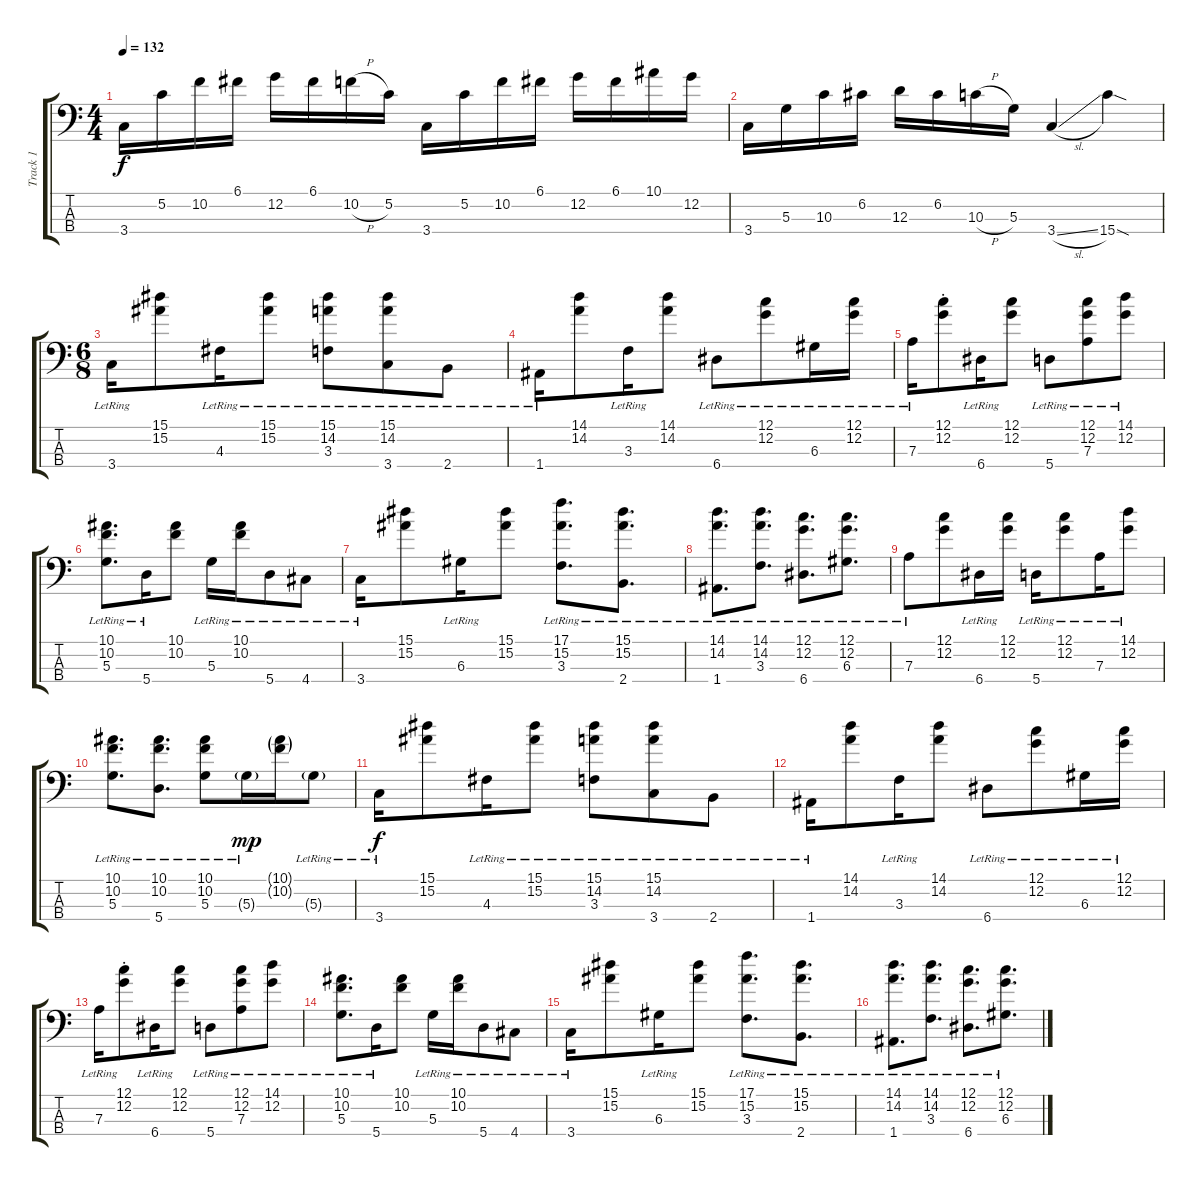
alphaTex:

\track ("Track 1" "Track 1") {instrument acousticguitarsteel}
\staff {score tabs}
\tuning (C3 G2 D2 A1) {hide}
\ts (4 4)
\tempo 132
\clef f4
\ks c
3.4.16{dy f} 5.2.16 10.2.16 6.1.16 12.2.16 6.1.16 10.2{h}.16 5.2.16 3.4.16 5.2.16 10.2.16 6.1.16 12.2.16 6.1.16 10.1.16 12.2.16 |
3.4.16 5.3.16 10.3.16 6.2.16 12.3.16 6.2.16 10.3{h}.16 5.3.16 3.4{sl}.4 15.4{sod}.4 |
\ts (6 8)
3.4{lr}.16 (15.1 15.2).8 4.3{lr}.16 (15.1{lr} 15.2{lr}).8 (15.1{lr} 14.2{lr} 3.3{lr}).8 (15.1{lr} 14.2{lr} 3.4{lr}).8 2.4{lr}.8 |
1.4{lr}.16 (14.1 14.2).8 3.3{lr}.16 (14.1 14.2).8 6.4{lr}.8 (12.1{lr} 12.2{lr}).8 6.3{lr}.16 (12.1{lr} 12.2{lr}).16 |
7.3{lr}.16 (12.1{st} 12.2{st}).8 6.4{lr}.16 (12.1 12.2).8 5.4{lr}.8 (12.1{lr} 12.2{lr} 7.3{lr}).8 (14.1{lr} 12.2{lr}).8 |
(10.1{lr} 10.2{lr} 5.3{lr}).8{d} 5.4{lr}.16 (10.1 10.2).8 5.3{lr}.16 (10.1{lr} 10.2{lr}).16 5.4{lr}.8 4.4{lr}.8 |
3.4{lr}.16 (15.1 15.2).8 6.3{lr}.16 (15.1 15.2).8 (17.1 15.2 3.3{lr}).8{d} (15.1 15.2 2.4{lr}).8{d} |
(14.1 14.2 1.4{lr}).8{d} (14.1 14.2 3.3{lr}).8{d} (12.1 12.2 6.4{lr}).8{d} (12.1 12.2 6.3{lr}).8{d} |
7.3{lr}.8 (12.1 12.2).8 6.4{lr}.16 (12.1 12.2).16 5.4{lr}.16 (12.1{lr} 12.2{lr}).8 7.3{lr}.16 (14.1{lr} 12.2{lr}).8 |
(10.1 10.2 5.3{lr}).8{d} (10.1 10.2 5.4{lr}).8{d} (10.1 10.2 5.3{lr}).8 5.3{g lr}.16{dy mp} (10.1{g} 10.2{g}).16 5.3{g lr}.8 |
3.4{lr}.16{dy f} (15.1 15.2).8 4.3{lr}.16 (15.1{lr} 15.2{lr}).8 (15.1{lr} 14.2{lr} 3.3{lr}).8 (15.1{lr} 14.2{lr} 3.4{lr}).8 2.4{lr}.8 |
1.4{lr}.16 (14.1 14.2).8 3.3{lr}.16 (14.1 14.2).8 6.4{lr}.8 (12.1{lr} 12.2{lr}).8 6.3{lr}.16 (12.1{lr} 12.2{lr}).16 |
7.3{lr}.16 (12.1{st} 12.2{st}).8 6.4{lr}.16 (12.1 12.2).8 5.4{lr}.8 (12.1{lr} 12.2{lr} 7.3{lr}).8 (14.1{lr} 12.2{lr}).8 |
(10.1{lr} 10.2{lr} 5.3{lr}).8{d} 5.4{lr}.16 (10.1 10.2).8 5.3{lr}.16 (10.1{lr} 10.2{lr}).16 5.4{lr}.8 4.4{lr}.8 |
3.4{lr}.16 (15.1 15.2).8 6.3{lr}.16 (15.1 15.2).8 (17.1 15.2 3.3{lr}).8{d} (15.1 15.2 2.4{lr}).8{d} |
(14.1 14.2 1.4{lr}).8{d} (14.1 14.2 3.3{lr}).8{d} (12.1 12.2 6.4{lr}).8{d} (12.1 12.2 6.3{lr}).8{d}
